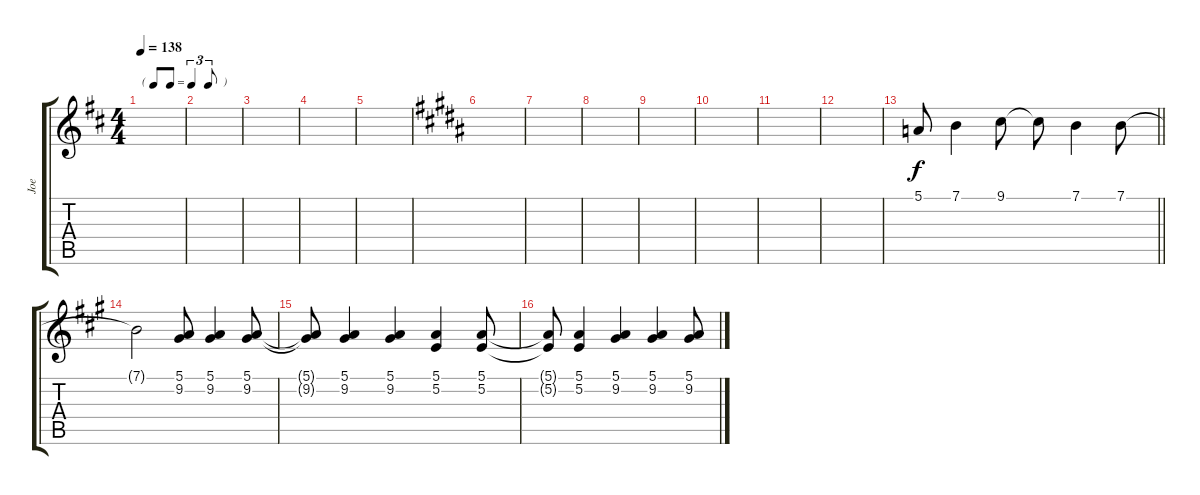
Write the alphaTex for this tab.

\track ("Joe" "Joe") {instrument lead1square}
\staff {score tabs}
\tuning (E4 B3 G3 D3 A2 E2) {hide}
\ts (4 4)
\tf triplet8th
\tempo 138
\clef g2
\ks d
|
|
|
|
|
\ks b
|
|
|
|
|
|
|
\barLineRight lightlight
5.1.8 7.1.4 9.1.8 9.1{t}.8 7.1.4 7.1.8 |
\ks a
7.1{t}.2 (5.1 9.2).8 (5.1 9.2).4 (5.1 9.2).8 |
(5.1{t} 9.2{t}).8 (5.1 9.2).4 (5.1 9.2).4 (5.1 5.2).4 (5.1 5.2).8 |
(5.1{t} 5.2{t}).8 (5.1 5.2).4 (5.1 9.2).4 (5.1 9.2).4 (5.1 9.2).8
